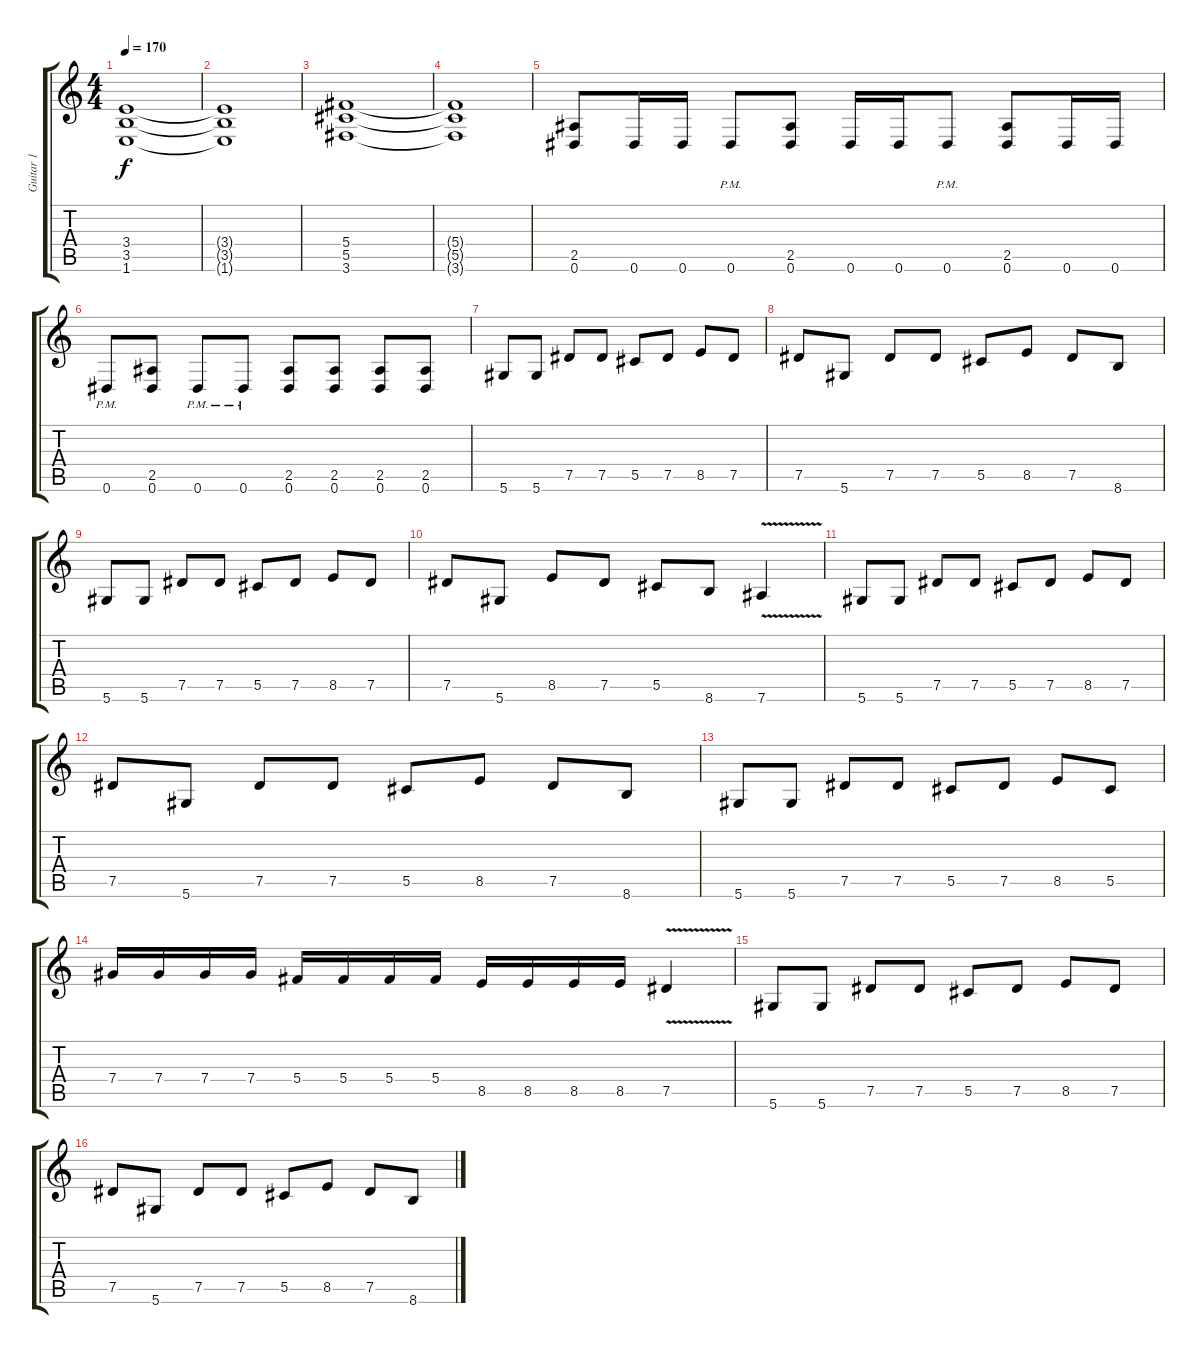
\track ("Guitar 1" "Guitar 1") {instrument overdrivenguitar}
\staff {score tabs}
\tuning (Eb4 Bb3 Gb3 Db3 Ab2 Eb2) {hide}
\ts (4 4)
\section ("" "")
\tempo 170
\clef g2
\ks c
(3.4 3.5 1.6).1{dy f} |
(3.4{t} 3.5{t} 1.6{t}).1 |
(5.4 5.5 3.6).1 |
(5.4{t} 5.5{t} 3.6{t}).1 |
(2.5 0.6).8 0.6.16 0.6.16 0.6{pm}.8 (2.5 0.6).8 0.6.16 0.6.16 0.6{pm}.8 (2.5 0.6).8 0.6.16 0.6.16 |
0.6{pm}.8 (2.5 0.6).8 0.6{pm}.8 0.6{pm}.8 (2.5 0.6).8 (2.5 0.6).8 (2.5 0.6).8 (2.5 0.6).8 |
\section ("" "")
5.6.8 5.6.8 7.5.8 7.5.8 5.5.8 7.5.8 8.5.8 7.5.8 |
7.5.8 5.6.8 7.5.8 7.5.8 5.5.8 8.5.8 7.5.8 8.6.8 |
5.6.8 5.6.8 7.5.8 7.5.8 5.5.8 7.5.8 8.5.8 7.5.8 |
7.5.8 5.6.8 8.5.8 7.5.8 5.5.8 8.6.8 7.6{v}.4 |
5.6.8 5.6.8 7.5.8 7.5.8 5.5.8 7.5.8 8.5.8 7.5.8 |
7.5.8 5.6.8 7.5.8 7.5.8 5.5.8 8.5.8 7.5.8 8.6.8 |
5.6.8 5.6.8 7.5.8 7.5.8 5.5.8 7.5.8 8.5.8 5.5.8 |
7.4.16 7.4.16 7.4.16 7.4.16 5.4.16 5.4.16 5.4.16 5.4.16 8.5.16 8.5.16 8.5.16 8.5.16 7.5{v}.4 |
5.6.8 5.6.8 7.5.8 7.5.8 5.5.8 7.5.8 8.5.8 7.5.8 |
7.5.8 5.6.8 7.5.8 7.5.8 5.5.8 8.5.8 7.5.8 8.6.8
